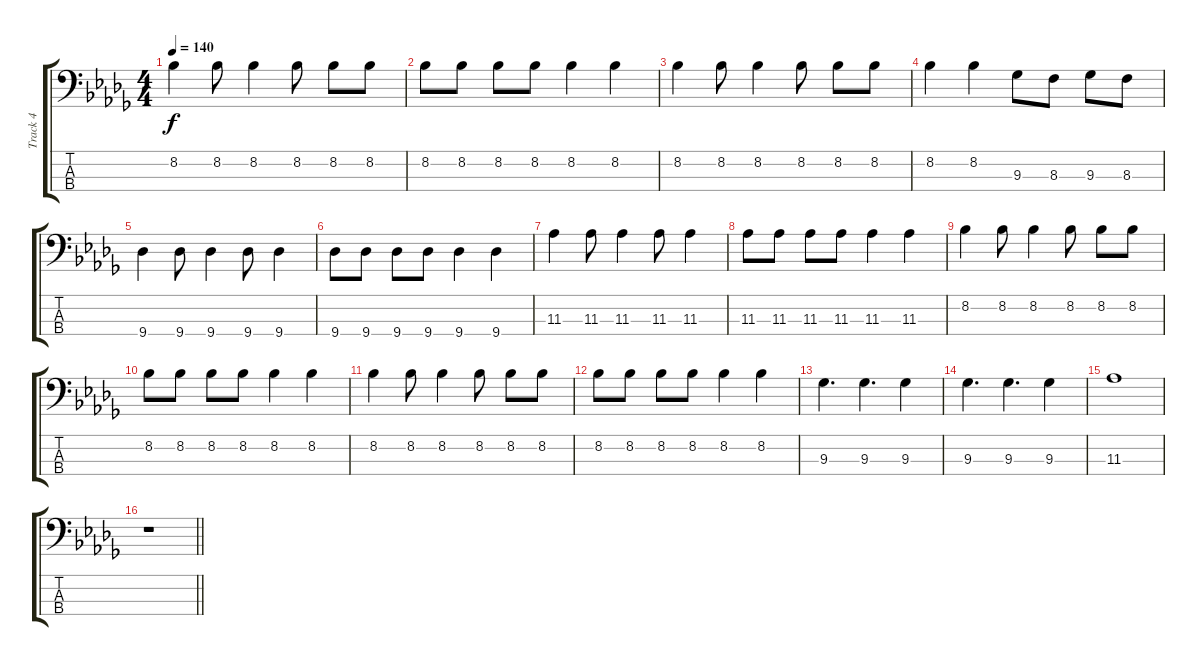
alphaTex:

\track ("Track 4" "Track 4") {instrument electricbasspick}
\staff {score tabs}
\tuning (G2 D2 A1 E1) {hide}
\ts (4 4)
\tempo 140
\clef f4
\ks db
8.2.4{dy f} 8.2.8 8.2.4 8.2.8 8.2.8 8.2.8 |
8.2.8 8.2.8 8.2.8 8.2.8 8.2.4 8.2.4 |
8.2.4 8.2.8 8.2.4 8.2.8 8.2.8 8.2.8 |
8.2.4 8.2.4 9.3.8 8.3.8 9.3.8 8.3.8 |
9.4.4 9.4.8 9.4.4 9.4.8 9.4.4 |
9.4.8 9.4.8 9.4.8 9.4.8 9.4.4 9.4.4 |
11.3.4 11.3.8 11.3.4 11.3.8 11.3.4 |
11.3.8 11.3.8 11.3.8 11.3.8 11.3.4 11.3.4 |
8.2.4 8.2.8 8.2.4 8.2.8 8.2.8 8.2.8 |
8.2.8 8.2.8 8.2.8 8.2.8 8.2.4 8.2.4 |
8.2.4 8.2.8 8.2.4 8.2.8 8.2.8 8.2.8 |
8.2.8 8.2.8 8.2.8 8.2.8 8.2.4 8.2.4 |
9.3.4{d} 9.3.4{d} 9.3.4 |
9.3.4{d} 9.3.4{d} 9.3.4 |
11.3.1 |
\barLineRight lightlight
r.1
